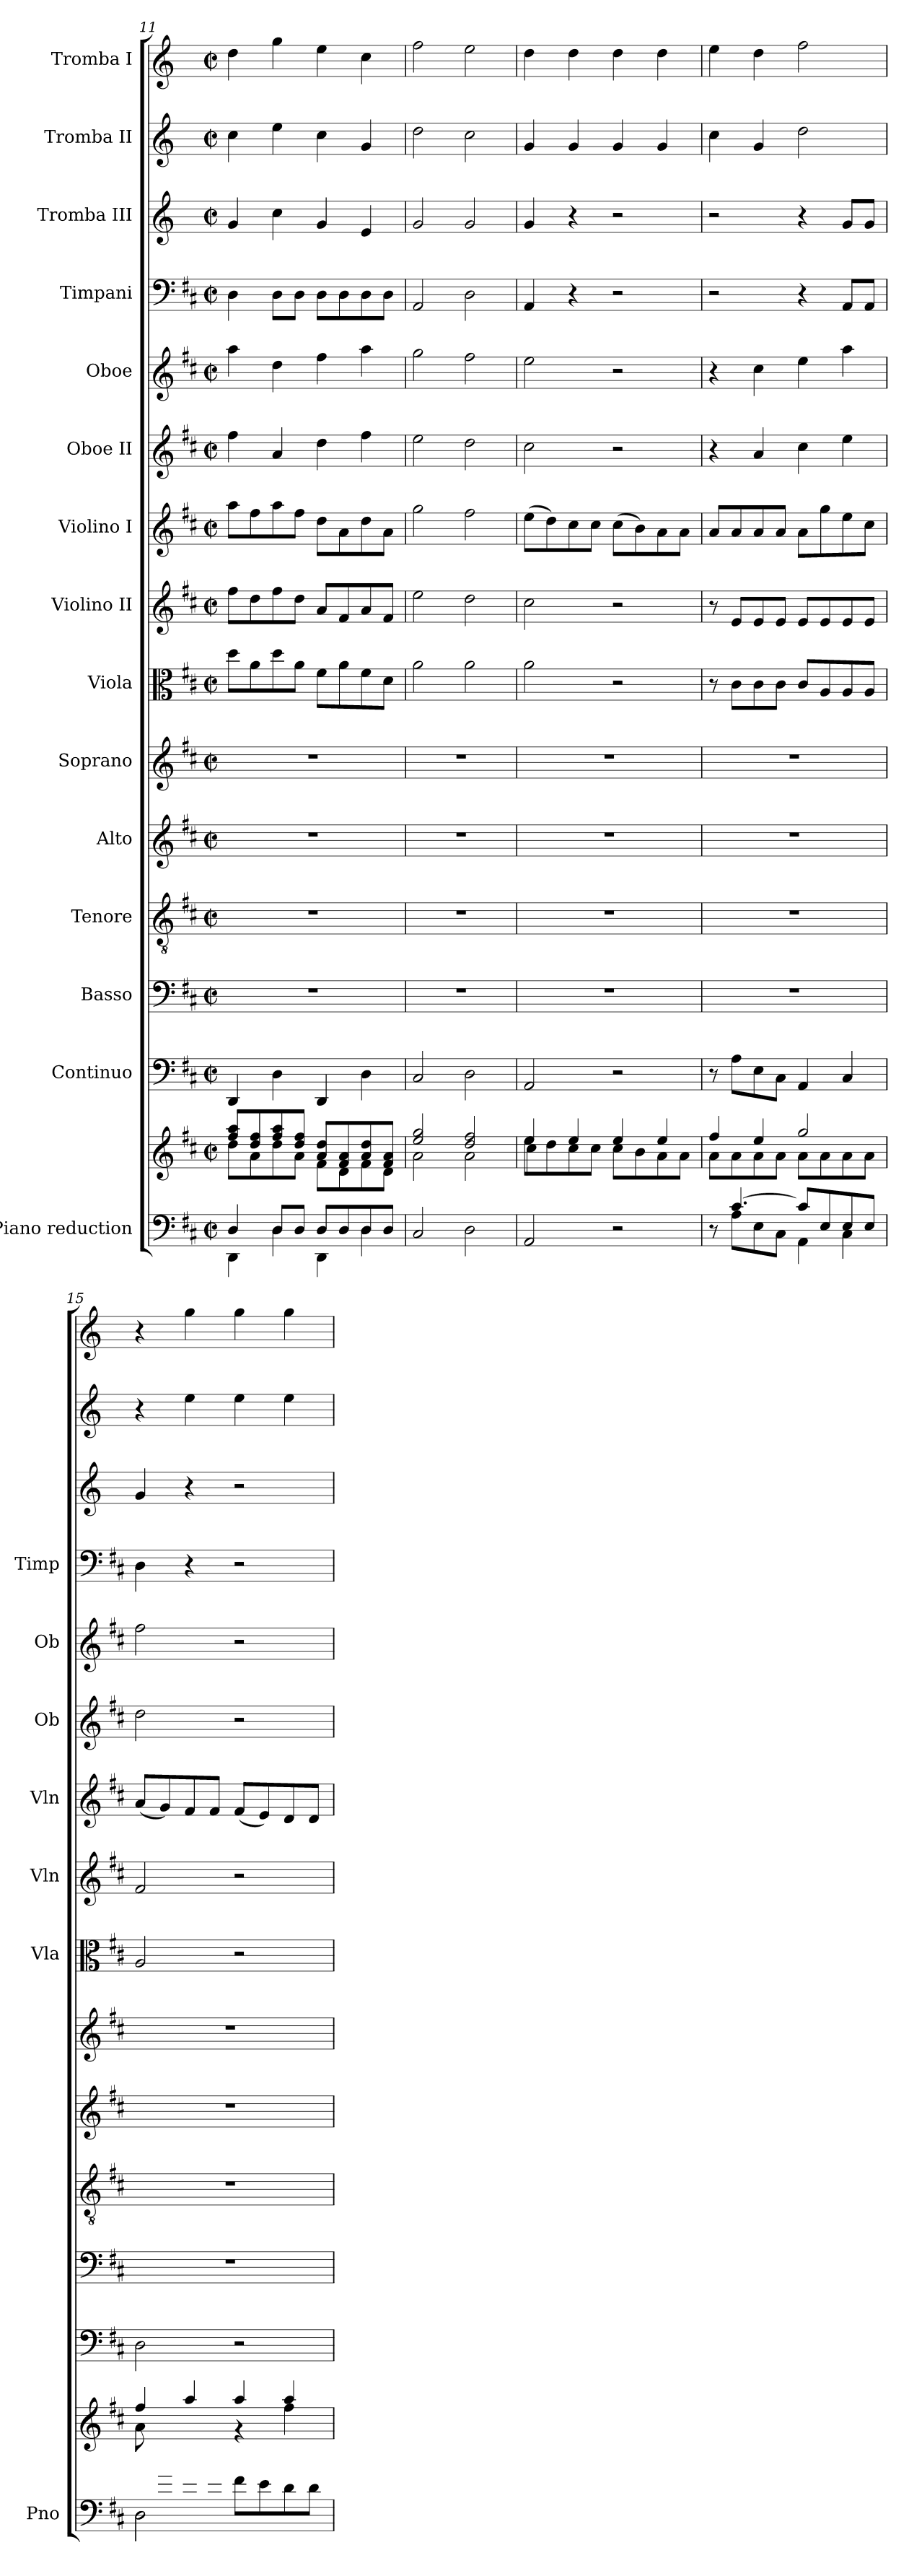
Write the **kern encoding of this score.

**kern	**kern	**kern	**kern	**kern	**kern	**kern	**kern	**kern	**kern	**kern	**kern	**kern	**kern	**kern	**kern
*part15	*part15	*part14	*part13	*part12	*part11	*part10	*part9	*part8	*part7	*part6	*part5	*part4	*part3	*part2	*part1
*staff16	*staff15	*staff14	*staff13	*staff12	*staff11	*staff10	*staff9	*staff8	*staff7	*staff6	*staff5	*staff4	*staff3	*staff2	*staff1
*I"Piano reduction	*	*I"Continuo	*I"Basso	*I"Tenore	*I"Alto	*I"Soprano	*I"Viola	*I"Violino II	*I"Violino I	*I"Oboe II	*I"Oboe	*I"Timpani	*I"Tromba III	*I"Tromba II	*I"Tromba I
*I'Pno	*	*	*	*	*	*	*I'Vla	*I'Vln	*I'Vln	*I'Ob	*I'Ob	*I'Timp	*	*	*
*clefF4	*clefG2	*clefF4	*clefF4	*clefGv2	*clefG2	*clefG2	*clefC3	*clefG2	*clefG2	*clefG2	*clefG2	*clefF4	*clefG2	*clefG2	*clefG2
*	*	*	*	*	*	*	*	*	*	*	*	*	*ITrd-1c-2	*ITrd-1c-2	*ITrd-1c-2
*k[f#c#]	*k[f#c#]	*k[f#c#]	*k[f#c#]	*k[f#c#]	*k[f#c#]	*k[f#c#]	*k[f#c#]	*k[f#c#]	*k[f#c#]	*k[f#c#]	*k[f#c#]	*k[f#c#]	*k[f#c#]	*k[f#c#]	*k[f#c#]
*M2/2	*M2/2	*M2/2	*M2/2	*M2/2	*M2/2	*M2/2	*M2/2	*M2/2	*M2/2	*M2/2	*M2/2	*M2/2	*M2/2	*M2/2	*M2/2
*met(c|)	*met(c|)	*met(c|)	*met(c|)	*met(c|)	*met(c|)	*met(c|)	*met(c|)	*met(c|)	*met(c|)	*met(c|)	*met(c|)	*met(c|)	*met(c|)	*met(c|)	*met(c|)
=11	=11	=11	=11	=11	=11	=11	=11	=11	=11	=11	=11	=11	=11	=11	=11
*^	*^	*	*	*	*	*	*	*	*	*	*	*	*	*	*
4D/	4DD\	8ff#/ 8aa/L	8dd\L	4DD/	1r	1r	1r	1r	8dd\L	8ff#\L	8aa\L	4ff#\	4aa\	4D\	4a/	4dd\	4ee\
.	.	8dd/ 8ff#/	8a\	.	.	.	.	.	8a\	8dd\	8ff#\	.	.	.	.	.	.
8D/L	4D\	8ff#/ 8aa/	8dd\	4D\	.	.	.	.	8dd\	8ff#\	8aa\	4a/	4dd\	8D\L	4dd\	4ff#\	4aa\
8D/J	.	8dd/ 8ff#/J	8a\J	.	.	.	.	.	8a\J	8dd\J	8ff#\J	.	.	8D\J	.	.	.
8D/L	4DD\	8a/ 8dd/L	8f#\L	4DD/	.	.	.	.	8f#\L	8a/L	8dd\L	4dd\	4ff#\	8D\L	4a/	4dd\	4ff#\
8D/	.	8f#/ 8a/	8d\	.	.	.	.	.	8a\	8f#/	8a\	.	.	8D\	.	.	.
8D/	4D\	8a/ 8dd/	8f#\	4D\	.	.	.	.	8f#\	8a/	8dd\	4ff#\	4aa\	8D\	4f#/	4a/	4dd\
8D/J	.	8f#/ 8a/J	8d\J	.	.	.	.	.	8d\J	8f#/J	8a\J	.	.	8D\J	.	.	.
*v	*v	*	*	*	*	*	*	*	*	*	*	*	*	*	*	*	*
!!LO:PB:g=z
=12	=12	=12	=12	=12	=12	=12	=12	=12	=12	=12	=12	=12	=12	=12	=12	=12
2C#/	2ee/ 2gg/	2a\	2C#/	1r	1r	1r	1r	2a\	2ee\	2gg\	2ee\	2gg\	2AA/	2a/	2ee\	2gg\
2D\	2dd/ 2ff#/	2a\	2D\	.	.	.	.	2a\	2dd\	2ff#\	2dd\	2ff#\	2D\	2a/	2dd\	2ff#\
=13	=13	=13	=13	=13	=13	=13	=13	=13	=13	=13	=13	=13	=13	=13	=13	=13
*	*	*^	*	*	*	*	*	*	*	*	*	*	*	*	*	*
2AA/	4ee/	8ee\L	4cc#\	2AA/	1r	1r	1r	1r	2a\	2cc#\	(8ee\L	2cc#\	2ee\	4AA/	4a/	4a/	4ee\
.	.	8dd\	.	.	.	.	.	.	.	.	8dd\)	.	.	.	.	.	.
.	4ee/	8cc#\	4ryy	.	.	.	.	.	.	.	8cc#\	.	.	4r	4r	4a/	4ee\
.	.	8cc#\J	.	.	.	.	.	.	.	.	8cc#\J	.	.	.	.	.	.
2r	4ee/	8cc#\L	2ryy	2r	.	.	.	.	2r	2r	(8cc#\L	2r	2r	2r	2r	4a/	4ee\
.	.	8b\	.	.	.	.	.	.	.	.	8b\)	.	.	.	.	.	.
.	4ee/	8a\	.	.	.	.	.	.	.	.	8a\	.	.	.	.	4a/	4ee\
.	.	8a\J	.	.	.	.	.	.	.	.	8a\J	.	.	.	.	.	.
*	*	*v	*v	*	*	*	*	*	*	*	*	*	*	*	*	*	*
=14	=14	=14	=14	=14	=14	=14	=14	=14	=14	=14	=14	=14	=14	=14	=14	=14
*^	*	*	*	*	*	*	*	*	*	*	*	*	*	*	*	*
8r	8ryy	4ff#/	8a\L	8r	1r	1r	1r	1r	8r	8r	8a/L	4r	4r	2r	2r	4dd\	4ff#\
[4.c#/	8A\L	.	8a\	8A\L	.	.	.	.	8c#\L	8e/L	8a/	.	.	.	.	.	.
.	8E\	4ee/	8a\	8E\	.	.	.	.	8c#\	8e/	8a/	4a/	4cc#\	.	.	4a/	4ee\
.	8C#\J	.	8a\J	8C#\J	.	.	.	.	8c#\J	8e/J	8a/J	.	.	.	.	.	.
8c#/L]	4AA\	2gg/	8a\L	4AA/	.	.	.	.	8c#/L	8e/L	8a\L	4cc#\	4ee\	4r	4r	2ee\	2gg\
8E/	.	.	8a\	.	.	.	.	.	8A/	8e/	8gg\	.	.	.	.	.	.
8E/	4C#\	.	8a\	4C#/	.	.	.	.	8A/	8e/	8ee\	4ee\	4aa\	8AA/L	8a/L	.	.
8E/J	.	.	8a\J	.	.	.	.	.	8A/J	8e/J	8cc#\J	.	.	8AA/J	8a/J	.	.
=15	=15	=15	=15	=15	=15	=15	=15	=15	=15	=15	=15	=15	=15	=15	=15	=15	=15
*	*^	*	*^	*	*	*	*	*	*	*	*	*	*	*	*	*	*
2D\	8ryy	2D\	4ff#/	2ryy	8a\L	2D\	1r	1r	1r	1r	2A/	2f#/	(8a/L	2dd\	2ff#\	4D\	4a/	4r	4r
.	8g/	.	.	.	2..ryy	.	.	.	.	.	.	.	8g/)	.	.	.	.	.	.
.	8f#/	.	4aa/	.	.	.	.	.	.	.	.	.	8f#/	.	.	4r	4r	4ff#\	4aa\
.	8f#/J	.	.	.	.	.	.	.	.	.	.	.	8f#/J	.	.	.	.	.	.
2ryy	8f#\L	2ryy	4aa/	4r	.	2r	.	.	.	.	2r	2r	(8f#/L	2r	2r	2r	2r	4ff#\	4aa\
.	8e\	.	.	.	.	.	.	.	.	.	.	.	8e/)	.	.	.	.	.	.
.	8d\	.	4aa/	4ff#\	.	.	.	.	.	.	.	.	8d/	.	.	.	.	4ff#\	4aa\
.	8d\J	.	.	.	.	.	.	.	.	.	.	.	8d/J	.	.	.	.	.	.
*v	*v	*v	*	*	*	*	*	*	*	*	*	*	*	*	*	*	*	*	*
*	*v	*v	*v	*	*	*	*	*	*	*	*	*	*	*	*	*	*
=	=	=	=	=	=	=	=	=	=	=	=	=	=	=	=
*-	*-	*-	*-	*-	*-	*-	*-	*-	*-	*-	*-	*-	*-	*-	*-
